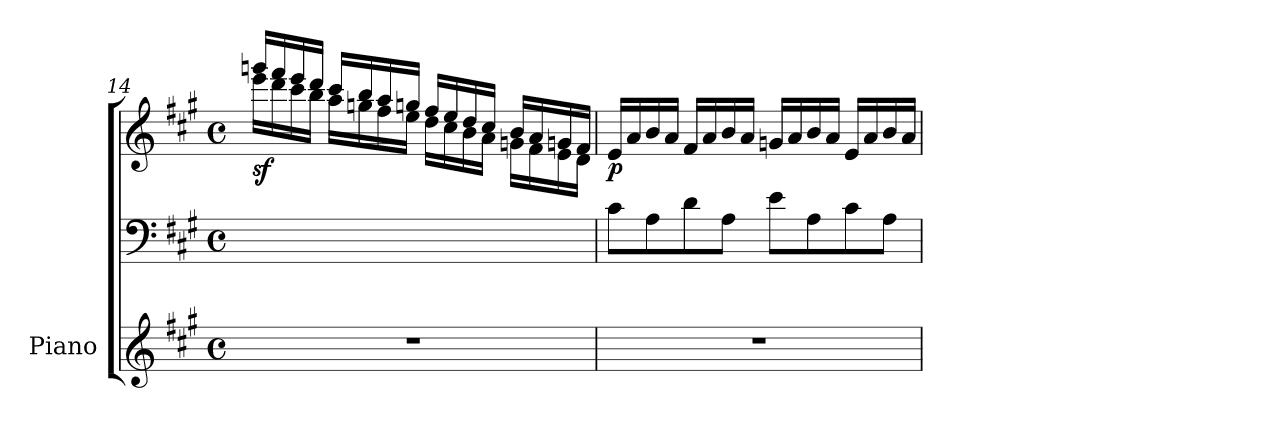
**kern	**kern	**kern	**dynam
*part1	*part1	*part1	*part1
*staff3	*staff2	*staff1	*staff1/2/3
*I"Piano	*	*	*
*I'Pno	*	*	*
!!LO:LB:g=z
*clefG2	*clefF4	*clefG2	*
*k[f#c#g#]	*k[f#c#g#]	*k[f#c#g#]	*
*M4/4	*M4/4	*M4/4	*
*met(c)	*met(c)	*met(c)	*
=14	=14	=14	=14
*	*	*^	*
!	!	!	!	!LO:DY:b
1r	1ryy	16gggn/LL	16eee\LL	sf
.	.	16fff#/	16ddd\	.
.	.	16eee/	16ccc#\	.
.	.	16ddd/JJ	16bb\JJ	.
.	.	16ccc#/LL	16aa\LL	.
.	.	16bb/	16ggn\	.
.	.	16aa/	16ff#\	.
.	.	16ggn/JJ	16ee\JJ	.
.	.	16ff#/LL	16dd\LL	.
.	.	16ee/	16cc#\	.
.	.	16dd/	16b\	.
.	.	16cc#/JJ	16a\JJ	.
.	.	16b/LL	16gn\LL	.
.	.	16a/	16f#\	.
.	.	16gn/	16e\	.
.	.	16f#/JJ	16d\JJ	.
=15	=15	=15	=15	=15
!	!	!	!	!LO:DY:b
*	*	*v	*v	*
1r	8c#\L	16e/LL	p
.	.	16a/	.
.	8A\	16b/	.
.	.	16a/JJ	.
.	8d\	16f#/LL	.
.	.	16a/	.
.	8A\J	16b/	.
.	.	16a/JJ	.
.	8e\L	16gn/LL	.
.	.	16a/	.
.	8A\	16b/	.
.	.	16a/JJ	.
.	8c#\	16e/LL	.
.	.	16a/	.
.	8A\J	16b/	.
.	.	16a/JJ	.
=	=	=	=
*-	*-	*-	*-
